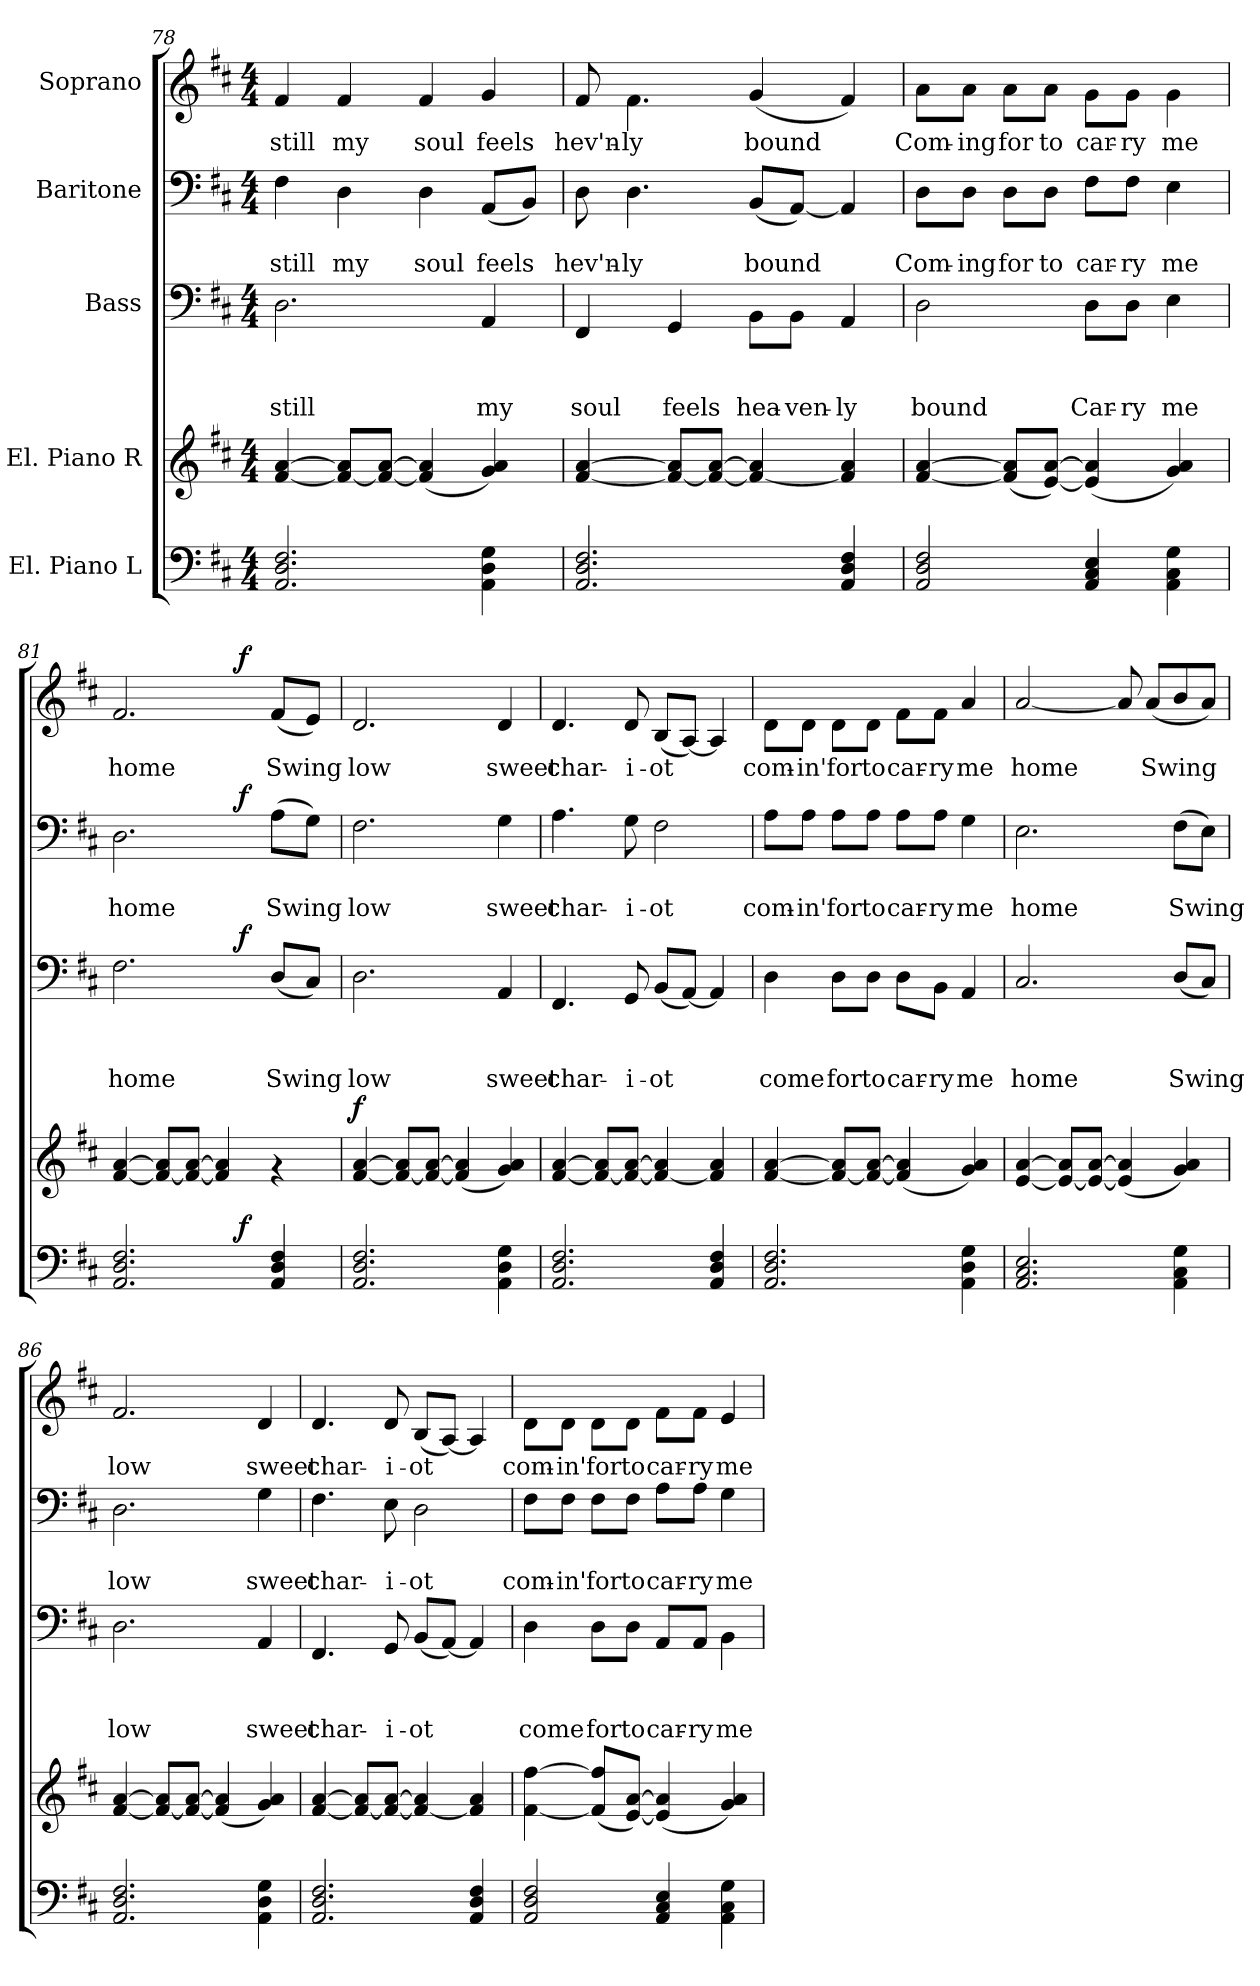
**kern	**dynam	**kern	**dynam	**kern	**text	**text	**text	**dynam	**kern	**text	**text	**dynam	**kern	**text	**dynam
*part5	*part5	*part4	*part4	*part3	*part3	*part3	*part3	*part3	*part2	*part2	*part2	*part2	*part1	*part1	*part1
*staff5	*staff5	*staff4	*staff4	*staff3	*staff3	*staff3	*staff3	*staff3	*staff2	*staff2	*staff2	*staff2	*staff1	*staff1	*staff1
*I"El. Piano L	*	*I"El. Piano R	*	*I"Bass	*	*	*	*	*I"Baritone	*	*	*	*I"Soprano	*	*
!!LO:LB:g=z
*clefF4	*	*clefG2	*	*clefF4	*	*	*	*	*clefF4	*	*	*	*clefG2	*	*
*k[f#c#]	*	*k[f#c#]	*	*k[f#c#]	*	*	*	*	*k[f#c#]	*	*	*	*k[f#c#]	*	*
*D:	*	*D:	*	*D:	*	*	*	*	*D:	*	*	*	*D:	*	*
*M4/4	*	*M4/4	*	*M4/4	*	*	*	*	*M4/4	*	*	*	*M4/4	*	*
=78	=78	=78	=78	=78	=78	=78	=78	=78	=78	=78	=78	=78	=78	=78	=78
!	!	!	!	!	!	!	!LO:LY:b	!	!	!	!LO:LY:b	!	!	!LO:LY:b	!
2.AA/ 2.D/ 2.F#/	.	[<4f#/ [>4a/	.	2.D\	.	.	still	.	4F#\	.	still	.	4f#/	still	.
!	!	!	!	!	!	!	!	!	!	!	!LO:LY:b	!	!	!LO:LY:b	!
.	.	8f#_/ 8a]/L	.	.	.	.	.	.	4D\	.	my	.	4f#/	my	.
.	.	8f#_/ [>8a/J	.	.	.	.	.	.	.	.	.	.	.	.	.
!	!	!	!	!	!	!	!	!	!	!	!LO:LY:b	!	!	!LO:LY:b	!
.	.	(<4f#/] 4a/]	.	.	.	.	.	.	4D\	.	soul	.	4f#/	soul	.
!	!	!	!	!	!	!	!LO:LY:b	!	!	!	!LO:LY:b	!	!	!LO:LY:b	!
4AA\ 4D\ 4G\	.	4g/ 4a/)	.	4AA/	.	.	my	.	(<8AA/L	.	feels	.	4g/	feels	.
.	.	.	.	.	.	.	.	.	8BB/J)	.	.	.	.	.	.
=79	=79	=79	=79	=79	=79	=79	=79	=79	=79	=79	=79	=79	=79	=79	=79
!	!	!	!	!	!	!	!LO:LY:b	!	!	!	!LO:LY:b	!	!	!LO:LY:b	!
2.AA/ 2.D/ 2.F#/	.	[<4f#/ [>4a/	.	4FF#/	.	.	soul	.	8D\	.	hev'n-	.	8f#/	hev'n-	.
!	!	!	!	!	!	!	!	!	!	!	!LO:LY:b	!	!	!LO:LY:b	!
.	.	.	.	.	.	.	.	.	4.D\	.	-ly	.	4.f#\	-ly	.
!	!	!	!	!	!	!	!LO:LY:b	!	!	!	!	!	!	!	!
.	.	8f#_/ 8a]/L	.	4GG/	.	.	feels	.	.	.	.	.	.	.	.
.	.	8f#_/ [>8a/J	.	.	.	.	.	.	.	.	.	.	.	.	.
!	!	!	!	!	!	!	!LO:LY:b	!	!	!	!LO:LY:b	!	!	!LO:LY:b	!
.	.	4f#/_ 4a/]	.	8BB\L	.	.	hea-	.	(<8BB/L	.	bound	.	(<4g/	bound	.
!	!	!	!	!	!	!	!LO:LY:b	!	!	!	!	!	!	!	!
.	.	.	.	8BB\J	.	.	-ven-	.	[<8AA/J)	.	.	.	.	.	.
!	!	!	!	!	!	!	!LO:LY:b	!	!	!	!	!	!	!	!
4AA/ 4D/ 4F#/	.	4f#/] 4a/	.	4AA/	.	.	-ly	.	4AA/]	.	.	.	4f#/)	.	.
=80	=80	=80	=80	=80	=80	=80	=80	=80	=80	=80	=80	=80	=80	=80	=80
!	!	!	!	!	!	!	!LO:LY:b	!	!	!	!LO:LY:b	!	!	!LO:LY:b	!
2AA/ 2D/ 2F#/	.	[<4f#/ [>4a/	.	2D\	.	.	bound	.	8D\L	.	Com-	.	8a\L	Com-	.
!	!	!	!	!	!	!	!	!	!	!	!LO:LY:b	!	!	!LO:LY:b	!
.	.	.	.	.	.	.	.	.	8D\J	.	-ing	.	8a\J	-ing	.
!	!	!	!	!	!	!	!	!	!	!	!LO:LY:b	!	!	!LO:LY:b	!
.	.	(<8f#]/ 8a]/L	.	.	.	.	.	.	8D\L	.	for	.	8a\L	for	.
!	!	!	!	!	!	!	!	!	!	!	!LO:LY:b	!	!	!LO:LY:b	!
.	.	[<8e/ [>8a/J)	.	.	.	.	.	.	8D\J	.	to	.	8a\J	to	.
!	!	!	!	!	!	!	!LO:LY:b	!	!	!	!LO:LY:b	!	!	!LO:LY:b	!
4AA/ 4C#/ 4E/	.	(<4e/] 4a/]	.	8D\L	.	.	Car-	.	8F#\L	.	car-	.	8g\L	car-	.
!	!	!	!	!	!	!	!LO:LY:b	!	!	!	!LO:LY:b	!	!	!LO:LY:b	!
.	.	.	.	8D\J	.	.	-ry	.	8F#\J	.	-ry	.	8g\J	-ry	.
!	!	!	!	!	!	!	!LO:LY:b	!	!	!	!LO:LY:b	!	!	!LO:LY:b	!
4AA\ 4C#\ 4G\	.	4g/ 4a/)	.	4E\	.	.	me	.	4E\	.	me	.	4g\	me	.
=81	=81	=81	=81	=81	=81	=81	=81	=81	=81	=81	=81	=81	=81	=81	=81
!	!	!	!	!	!	!	!LO:LY:b	!	!	!	!LO:LY:b	!	!	!LO:LY:b	!
*^	*	*	*	*^	*	*	*	*	*^	*	*	*	*^	*	*
2.AA/ 2.D/ 2.F#/	2ryy	.	[<4f#/ [>4a/	.	2.F#\	2ryy	.	.	home	.	2.D\	2ryy	.	home	.	2.f#/	2ryy	home	.
.	.	.	8f#_/ 8a]/L	.	.	.	.	.	.	.	.	.	.	.	.	.	.	.	.
.	.	.	8f#_/ [>8a/J	.	.	.	.	.	.	.	.	.	.	.	.	.	.	.	.
.	16.ryy	.	4f#/] 4a/]	.	.	16.ryy	.	.	.	.	.	16.ryy	.	.	.	.	16.ryy	.	.
!	!	!LO:DY:a	!	!	!	!	!	!	!	!LO:DY:a	!	!	!	!	!LO:DY:a	!	!	!	!LO:DY:a
.	4ryy	f	.	.	.	4ryy	.	.	.	f	.	4ryy	.	.	f	.	4ryy	.	f
!	!	!	!	!	!	!	!	!	!LO:LY:b	!	!	!	!	!LO:LY:b	!	!	!	!LO:LY:b	!
4AA/ 4D/ 4F#/	.	.	4rf	.	(<8D/L	.	.	.	Swing	.	(>8A\L	.	.	Swing	.	(<8f#/L	.	Swing	.
.	8ryy	.	.	.	.	8ryy	.	.	.	.	.	8ryy	.	.	.	.	8ryy	.	.
.	.	.	.	.	8C#/J)	.	.	.	.	.	8G\J)	.	.	.	.	8e/J)	.	.	.
.	32ryy	.	.	.	.	32ryy	.	.	.	.	.	32ryy	.	.	.	.	32ryy	.	.
!!LO:PB:g=z
=82	=82	=82	=82	=82	=82	=82	=82	=82	=82	=82	=82	=82	=82	=82	=82	=82	=82	=82	=82
!	!	!	!	!LO:DY:a	!	!	!	!	!LO:LY:b	!	!	!	!	!LO:LY:b	!	!	!	!LO:LY:b	!
*	*	*	*	*	*v	*v	*	*	*	*	*	*	*	*	*	*v	*v	*	*
*v	*v	*	*	*	*	*	*	*	*	*v	*v	*	*	*	*	*	*
2.AA/ 2.D/ 2.F#/	.	[<4f#/ [>4a/	f	2.D\	.	.	low	.	2.F#\	.	low	.	2.d/	low	.
.	.	8f#_/ 8a]/L	.	.	.	.	.	.	.	.	.	.	.	.	.
.	.	8f#_/ [>8a/J	.	.	.	.	.	.	.	.	.	.	.	.	.
.	.	(<4f#/] 4a/]	.	.	.	.	.	.	.	.	.	.	.	.	.
!	!	!	!	!	!	!	!LO:LY:b	!	!	!	!LO:LY:b	!	!	!LO:LY:b	!
4AA\ 4D\ 4G\	.	4g/ 4a/)	.	4AA/	.	.	sweet	.	4G\	.	sweet	.	4d/	sweet	.
=83	=83	=83	=83	=83	=83	=83	=83	=83	=83	=83	=83	=83	=83	=83	=83
!	!	!	!	!	!	!	!LO:LY:b	!	!	!	!LO:LY:b	!	!	!LO:LY:b	!
2.AA/ 2.D/ 2.F#/	.	[<4f#/ [>4a/	.	4.FF#/	.	.	char-	.	4.A\	.	char-	.	4.d/	char-	.
.	.	8f#_/ 8a]/L	.	.	.	.	.	.	.	.	.	.	.	.	.
!	!	!	!	!	!	!	!LO:LY:b	!	!	!	!LO:LY:b	!	!	!LO:LY:b	!
.	.	8f#_/ [>8a/J	.	8GG/	.	.	-i-	.	8G\	.	-i-	.	8d/	-i-	.
!	!	!	!	!	!	!	!LO:LY:b	!	!	!	!LO:LY:b	!	!	!LO:LY:b	!
.	.	4f#/_ 4a/]	.	(<8BB/L	.	.	-ot	.	2F#\	.	-ot	.	(<8B/L	-ot	.
.	.	.	.	[<8AA/J)	.	.	.	.	.	.	.	.	[<8A/J)	.	.
4AA/ 4D/ 4F#/	.	4f#/] 4a/	.	4AA/]	.	.	.	.	.	.	.	.	4A/]	.	.
=84	=84	=84	=84	=84	=84	=84	=84	=84	=84	=84	=84	=84	=84	=84	=84
!	!	!	!	!	!	!	!LO:LY:b	!	!	!	!LO:LY:b	!	!	!LO:LY:b	!
2.AA/ 2.D/ 2.F#/	.	[<4f#/ [>4a/	.	4D\	.	.	come	.	8A\L	.	com-	.	8d\L	com-	.
!	!	!	!	!	!	!	!	!	!	!	!LO:LY:b	!	!	!LO:LY:b	!
.	.	.	.	.	.	.	.	.	8A\J	.	-in'	.	8d\J	-in'	.
!	!	!	!	!	!	!	!LO:LY:b	!	!	!	!LO:LY:b	!	!	!LO:LY:b	!
.	.	8f#_/ 8a]/L	.	8D\L	.	.	for	.	8A\L	.	for	.	8d\L	for	.
!	!	!	!	!	!	!	!LO:LY:b	!	!	!	!LO:LY:b	!	!	!LO:LY:b	!
.	.	8f#_/ [>8a/J	.	8D\J	.	.	to	.	8A\J	.	to	.	8d\J	to	.
!	!	!	!	!	!	!	!LO:LY:b	!	!	!	!LO:LY:b	!	!	!LO:LY:b	!
.	.	(<4f#/] 4a/]	.	8D\L	.	.	car-	.	8A\L	.	car-	.	8f#\L	car-	.
!	!	!	!	!	!	!	!LO:LY:b	!	!	!	!LO:LY:b	!	!	!LO:LY:b	!
.	.	.	.	8BB\J	.	.	-ry	.	8A\J	.	-ry	.	8f#\J	-ry	.
!	!	!	!	!	!	!	!LO:LY:b	!	!	!	!LO:LY:b	!	!	!LO:LY:b	!
4AA\ 4D\ 4G\	.	4g/ 4a/)	.	4AA/	.	.	me	.	4G\	.	me	.	4a/	me	.
=85	=85	=85	=85	=85	=85	=85	=85	=85	=85	=85	=85	=85	=85	=85	=85
!	!	!	!	!	!	!	!LO:LY:b	!	!	!	!LO:LY:b	!	!	!LO:LY:b	!
2.AA/ 2.C#/ 2.E/	.	[<4e/ [>4a/	.	2.C#/	.	.	home	.	2.E\	.	home	.	[<2a/	home	.
.	.	8e_/ 8a]/L	.	.	.	.	.	.	.	.	.	.	.	.	.
.	.	8e_/ [>8a/J	.	.	.	.	.	.	.	.	.	.	.	.	.
.	.	(<4e/] 4a/]	.	.	.	.	.	.	.	.	.	.	8a/]	.	.
!	!	!	!	!	!	!	!	!	!	!	!	!	!	!LO:LY:b	!
.	.	.	.	.	.	.	.	.	.	.	.	.	(<8a/L	Swing	.
!	!	!	!	!	!	!	!LO:LY:b	!	!	!	!LO:LY:b	!	!	!	!
4AA\ 4C#\ 4G\	.	4g/ 4a/)	.	(<8D/L	.	.	Swing	.	(>8F#\L	.	Swing	.	8b/	.	.
.	.	.	.	8C#/J)	.	.	.	.	8E\J)	.	.	.	8a/J)	.	.
=86	=86	=86	=86	=86	=86	=86	=86	=86	=86	=86	=86	=86	=86	=86	=86
!	!	!	!	!	!	!	!LO:LY:b	!	!	!	!LO:LY:b	!	!	!LO:LY:b	!
2.AA/ 2.D/ 2.F#/	.	[<4f#/ [>4a/	.	2.D\	.	.	low	.	2.D\	.	low	.	2.f#/	low	.
.	.	8f#_/ 8a]/L	.	.	.	.	.	.	.	.	.	.	.	.	.
.	.	8f#_/ [>8a/J	.	.	.	.	.	.	.	.	.	.	.	.	.
.	.	(<4f#/] 4a/]	.	.	.	.	.	.	.	.	.	.	.	.	.
!	!	!	!	!	!	!	!LO:LY:b	!	!	!	!LO:LY:b	!	!	!LO:LY:b	!
4AA\ 4D\ 4G\	.	4g/ 4a/)	.	4AA/	.	.	sweet	.	4G\	.	sweet	.	4d/	sweet	.
!!LO:PB:g=z
=87	=87	=87	=87	=87	=87	=87	=87	=87	=87	=87	=87	=87	=87	=87	=87
!	!	!	!	!	!	!	!LO:LY:b	!	!	!	!LO:LY:b	!	!	!LO:LY:b	!
2.AA/ 2.D/ 2.F#/	.	[<4f#/ [>4a/	.	4.FF#/	.	.	char-	.	4.F#\	.	char-	.	4.d/	char-	.
.	.	8f#_/ 8a]/L	.	.	.	.	.	.	.	.	.	.	.	.	.
!	!	!	!	!	!	!	!LO:LY:b	!	!	!	!LO:LY:b	!	!	!LO:LY:b	!
.	.	8f#_/ [>8a/J	.	8GG/	.	.	-i-	.	8E\	.	-i-	.	8d/	-i-	.
!	!	!	!	!	!	!	!LO:LY:b	!	!	!	!LO:LY:b	!	!	!LO:LY:b	!
.	.	4f#/_ 4a/]	.	(<8BB/L	.	.	-ot	.	2D\	.	-ot	.	(<8B/L	-ot	.
.	.	.	.	[<8AA/J)	.	.	.	.	.	.	.	.	[<8A/J)	.	.
4AA/ 4D/ 4F#/	.	4f#/] 4a/	.	4AA/]	.	.	.	.	.	.	.	.	4A/]	.	.
=88	=88	=88	=88	=88	=88	=88	=88	=88	=88	=88	=88	=88	=88	=88	=88
!	!	!	!	!	!	!	!LO:LY:b	!	!	!	!LO:LY:b	!	!	!LO:LY:b	!
2AA/ 2D/ 2F#/	.	[<4f#\ [>4ff#\	.	4D\	.	.	come	.	8F#\L	.	com-	.	8d\L	com-	.
!	!	!	!	!	!	!	!	!	!	!	!LO:LY:b	!	!	!LO:LY:b	!
.	.	.	.	.	.	.	.	.	8F#\J	.	-in'	.	8d\J	-in'	.
!	!	!	!	!	!	!	!LO:LY:b	!	!	!	!LO:LY:b	!	!	!LO:LY:b	!
.	.	(>8f#]/ 8ff#]/L	.	8D\L	.	.	for	.	8F#\L	.	for	.	8d\L	for	.
!	!	!	!	!	!	!	!LO:LY:b	!	!	!	!LO:LY:b	!	!	!LO:LY:b	!
.	.	[<8e/ [>8a/J)	.	8D\J	.	.	to	.	8F#\J	.	to	.	8d\J	to	.
!	!	!	!	!	!	!	!LO:LY:b	!	!	!	!LO:LY:b	!	!	!LO:LY:b	!
4AA/ 4C#/ 4E/	.	(<4e/] 4a/]	.	8AA/L	.	.	car-	.	8A\L	.	car-	.	8f#\L	car-	.
!	!	!	!	!	!	!	!LO:LY:b	!	!	!	!LO:LY:b	!	!	!LO:LY:b	!
.	.	.	.	8AA/J	.	.	-ry	.	8A\J	.	-ry	.	8f#\J	-ry	.
!	!	!	!	!	!	!	!LO:LY:b	!	!	!	!LO:LY:b	!	!	!LO:LY:b	!
4AA\ 4C#\ 4G\	.	4g/ 4a/)	.	4BB\	.	.	me	.	4G\	.	me	.	4e/	me	.
=	=	=	=	=	=	=	=	=	=	=	=	=	=	=	=
*-	*-	*-	*-	*-	*-	*-	*-	*-	*-	*-	*-	*-	*-	*-	*-
